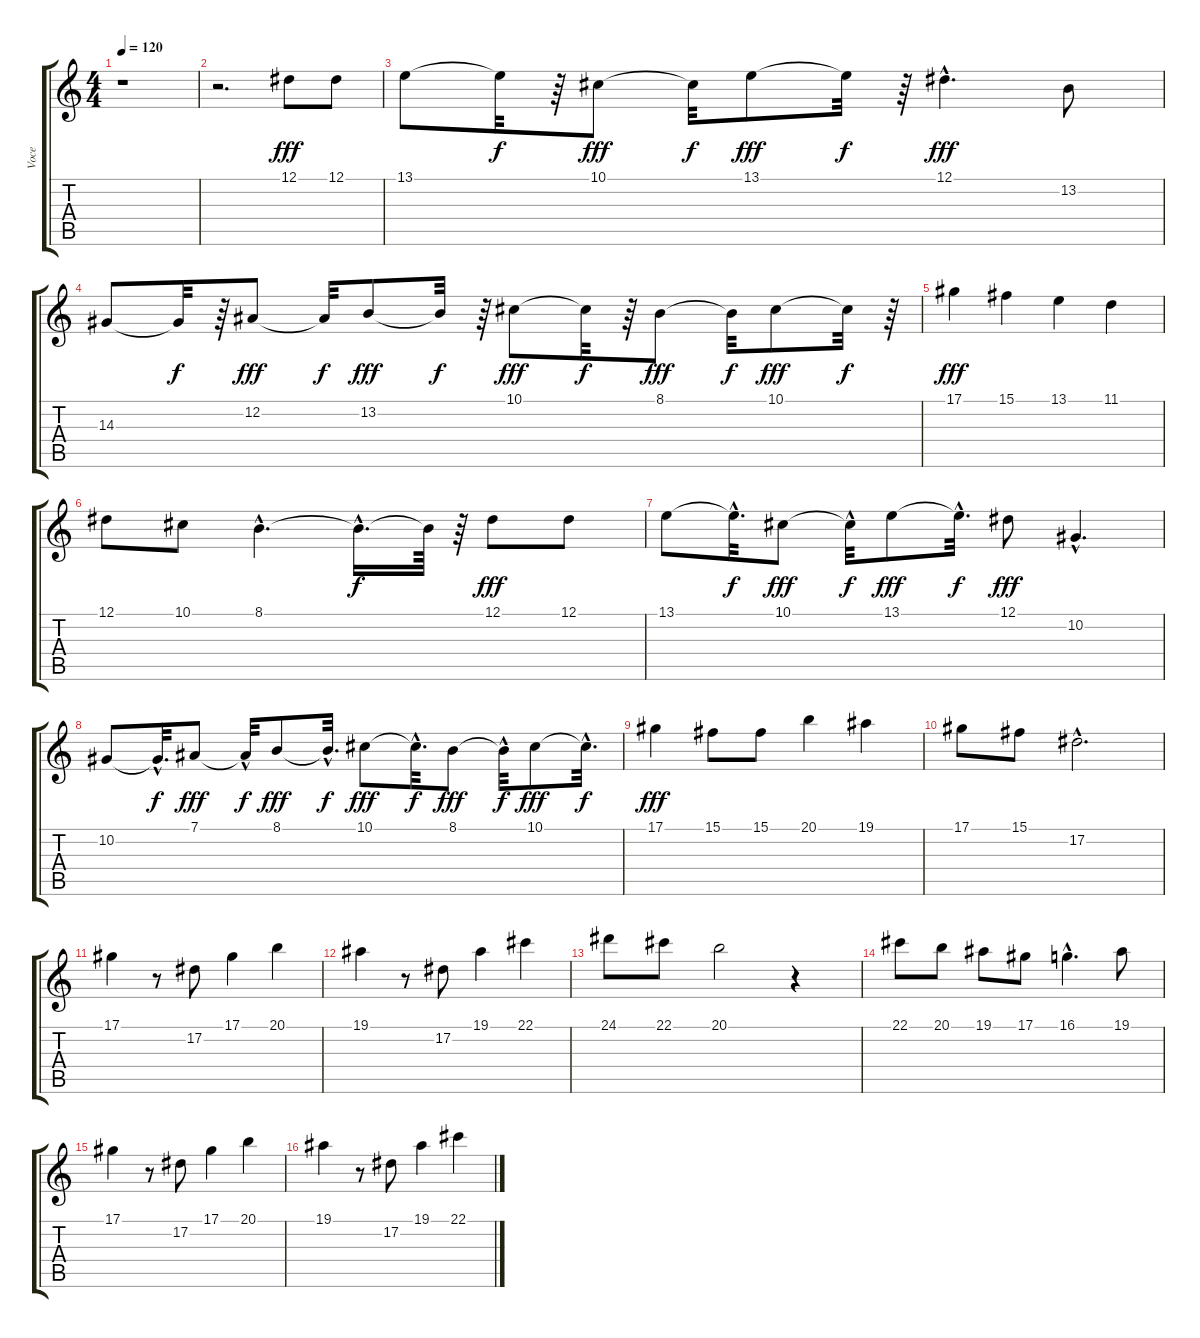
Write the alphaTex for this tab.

\track ("Voce" "Voce") {instrument lead2sawtooth}
\staff {score tabs}
\tuning (Eb4 Bb3 Gb3 Db3 Ab2 Eb2) {hide}
\ts (4 4)
\tempo 120
\clef g2
\ks c
r.1{dy fff} |
r.2{d} 12.1.8 12.1.8 |
13.1.8 13.1{t}.32{dy f} r.64 10.1.8{dy fff} 10.1{t}.32{dy f} 13.1.8{dy fff} 13.1{t}.32{dy f} r.64 12.1{hac}.4{d dy fff} 13.2.8 |
14.3.8 14.3{t}.32{dy f} r.64 12.2.8{dy fff} 12.2{t}.32{dy f} 13.2.8{dy fff} 13.2{t}.32{dy f} r.64 10.1.8{dy fff} 10.1{t}.32{dy f} r.64 8.1.8{dy fff} 8.1{t}.32{dy f} 10.1.8{dy fff} 10.1{t}.32{dy f} r.64 |
17.1.4{dy fff} 15.1.4 13.1.4 11.1.4 |
12.1.8 10.1.8 8.1{hac}.4{d} 8.1{hac t}.16{d dy f} 8.1{t}.64 r.64 12.1.8{dy fff} 12.1.8 |
13.1.8 13.1{hac t}.32{d dy f} 10.1.8{dy fff} 10.1{hac t}.32{dy f} 13.1.8{dy fff} 13.1{hac t}.32{d dy f} 12.1.8{dy fff} 10.2{hac}.4{d} |
10.2.8 10.2{hac t}.32{d dy f} 7.1.8{dy fff} 7.1{hac t}.32{dy f} 8.1.8{dy fff} 8.1{hac t}.32{d dy f} 10.1.8{dy fff} 10.1{hac t}.32{d dy f} 8.1.8{dy fff} 8.1{hac t}.32{dy f} 10.1.8{dy fff} 10.1{hac t}.32{d dy f} |
17.1.4{dy fff} 15.1.8 15.1.8 20.1.4 19.1.4 |
17.1.8 15.1.8 17.2{hac}.2{d} |
17.1.4 r.8 17.2.8 17.1.4 20.1.4 |
19.1.4 r.8 17.2.8 19.1.4 22.1.4 |
24.1.8 22.1.8 20.1.2 r.4 |
22.1.8 20.1.8 19.1.8 17.1.8 16.1{hac}.4{d} 19.1.8 |
17.1.4 r.8 17.2.8 17.1.4 20.1.4 |
19.1.4 r.8 17.2.8 19.1.4 22.1.4
